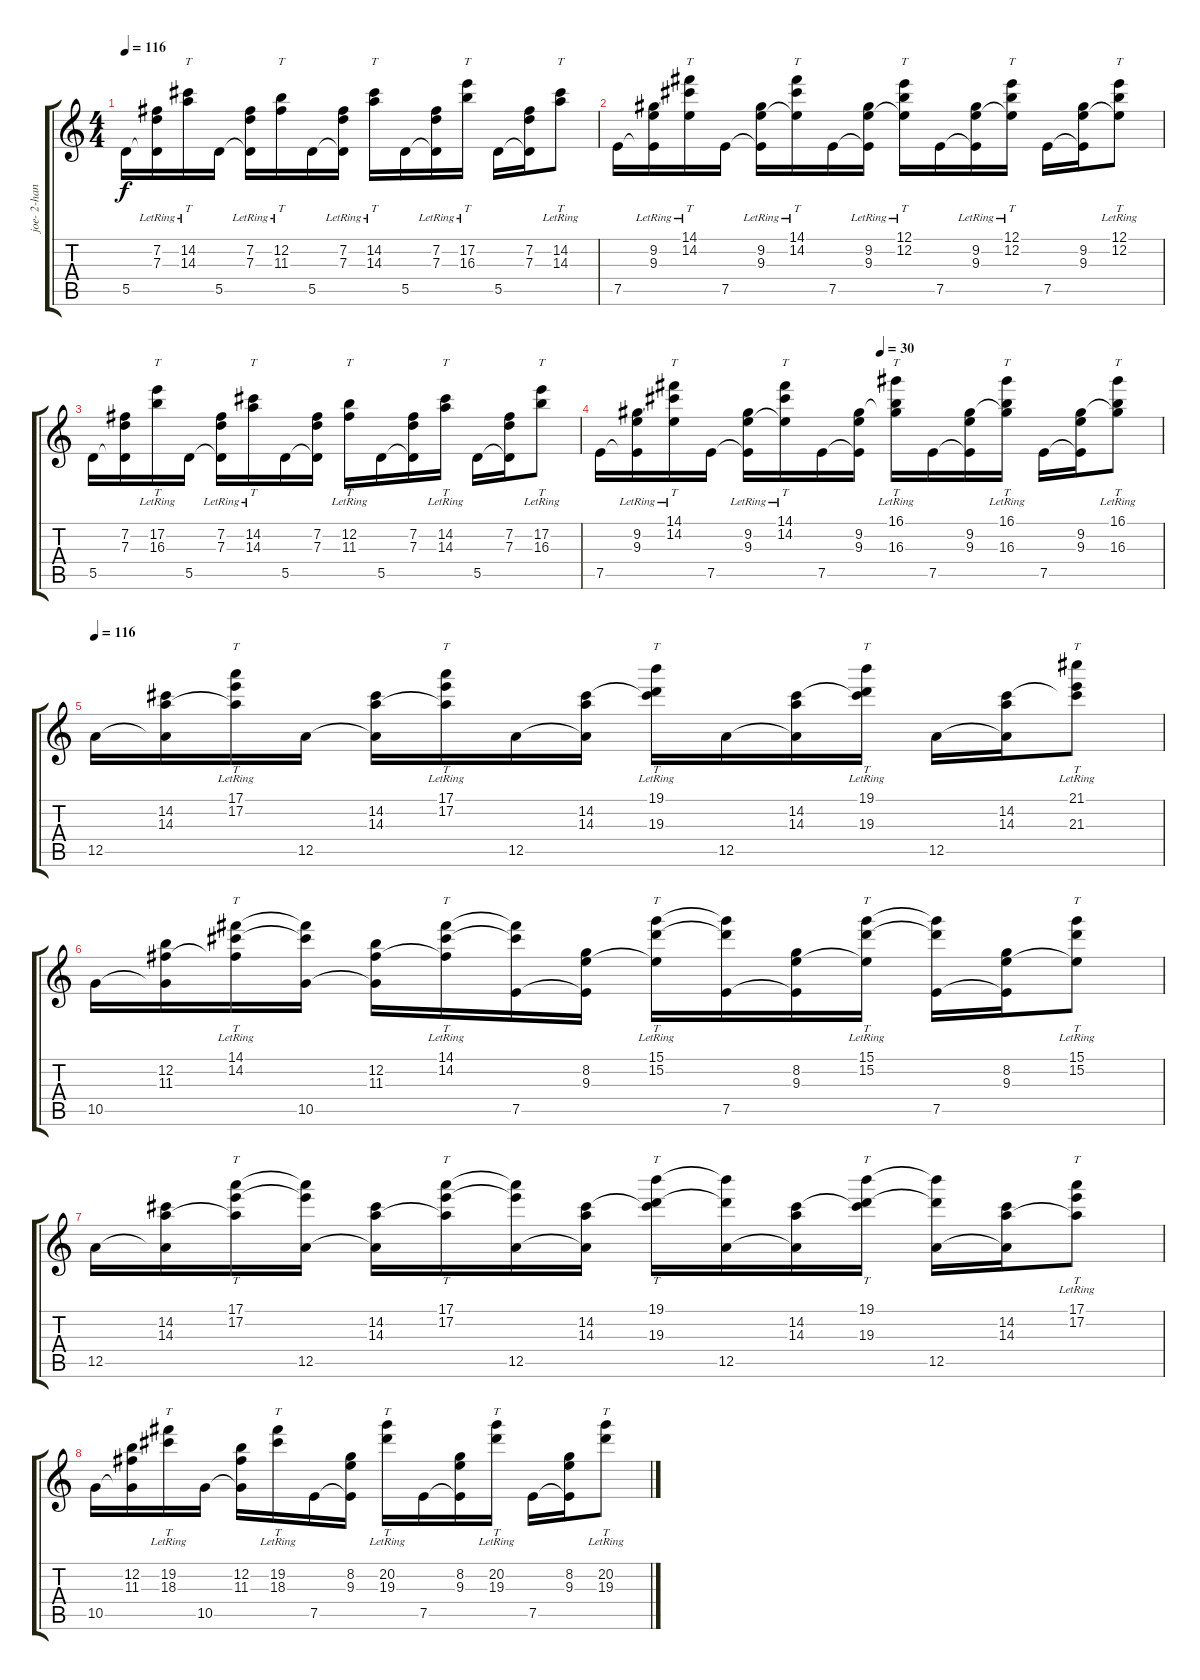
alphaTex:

\track ("joe- 2-hand tapping" "joe- 2-han") {instrument electricguitarjazz}
\staff {score tabs}
\tuning (E4 B3 G3 D3 A2 E2) {hide}
\ts (4 4)
\tempo 116
\clef g2
\ks c
5.5.16{dy f} (7.2{lr} 7.3 5.5{t}).16 (14.2{lr} 14.3{lr}).16{tt} 5.5.16 (7.2{lr} 7.3 5.5{t}).16 (12.2{lr} 11.3).16{tt} 5.5.16 (7.2{lr} 7.3 5.5{t}).16 (14.2{lr} 14.3).16{tt} 5.5.16 (7.2{lr} 7.3 5.5{t}).16 (17.2{lr} 16.3).16{tt} 5.5.16 (7.2 7.3 5.5{t}).16 (14.2{lr} 14.3).8{tt} |
7.5.16 (9.2 9.3{lr} 7.5{t}).16 (14.1{lr} 14.2{lr} 9.3{t}).16{tt} 7.5.16 (9.2 9.3{lr} 7.5{t}).16 (14.1{lr} 14.2{lr} 9.3{t}).16{tt} 7.5.16 (9.2 9.3{lr} 7.5{t}).16 (12.1{lr} 12.2{lr} 9.3{t}).16{tt} 7.5.16 (9.2 9.3{lr} 7.5{t}).16 (12.1{lr} 12.2{lr} 9.3{t}).16{tt} 7.5.16 (9.2 9.3 7.5{t}).16 (12.1{lr} 12.2{lr} 9.3{t}).8{tt} |
5.5.16 (7.2 7.3 5.5{t}).16 (17.2{lr} 16.3{lr}).16{tt} 5.5.16 (7.2{lr} 7.3 5.5{t}).16 (14.2{lr} 14.3{lr}).16{tt} 5.5.16 (7.2 7.3 5.5{t}).16 (12.2{lr} 11.3{lr}).16{tt} 5.5.16 (7.2 7.3 5.5{t}).16 (14.2{lr} 14.3{lr}).16{tt} 5.5.16 (7.2 7.3 5.5{t}).16 (17.2{lr} 16.3{lr}).8{tt} |
\tempo (30 0.5)
7.5.16 (9.2 9.3{lr} 7.5{t}).16 (14.1 14.2{lr} 9.3{t}).16{tt} 7.5.16 (9.2 9.3{lr} 7.5{t}).16 (14.1{lr} 14.2{lr} 9.3{t}).16{tt} 7.5.16 (9.2 9.3 7.5{t}).16 (16.1{lr} 9.2{t} 16.3{lr}).16{tt} 7.5.16 (9.2 9.3 7.5{t}).16 (16.1{lr} 9.2{t} 16.3{lr}).16{tt} 7.5.16 (9.2 9.3 7.5{t}).16 (16.1{lr} 9.2{t} 16.3{lr}).8{tt} |
\tempo 116
12.5.16 (14.2 14.3 12.5{t}).16 (17.1{lr} 17.2{lr} 14.3{t}).16{tt} 12.5.16 (14.2 14.3 12.5{t}).16 (17.1{lr} 17.2{lr} 14.3{t}).16{tt} 12.5.16 (14.2 14.3 12.5{t}).16 (19.1{lr} 14.2{t} 19.3{lr}).16{tt} 12.5.16 (14.2 14.3 12.5{t}).16 (19.1{lr} 14.2{t} 19.3{lr}).16{tt} 12.5.16 (14.2 14.3 12.5{t}).16 (21.1{lr} 14.2{t} 21.3{lr}).8{tt} |
10.5.16 (12.2 11.3 10.5{t}).16 (14.1 14.2{lr} 11.3{t}).16{tt} (14.1{t} 14.2{t} 10.5).16 (12.2 11.3 10.5{t}).16 (14.1 14.2{lr} 11.3{t}).16{tt} (14.1{t} 14.2{t} 7.5).16 (8.2 9.3 7.5{t}).16 (15.1 15.2{lr} 9.3{t}).16{tt} (15.1{t} 15.2{t} 7.5).16 (8.2 9.3 7.5{t}).16 (15.1 15.2{lr} 9.3{t}).16{tt} (15.1{t} 15.2{t} 7.5).16 (8.2 9.3 7.5{t}).16 (15.1{lr} 15.2{lr} 9.3{t}).8{tt} |
12.5.16 (14.2 14.3 12.5{t}).16 (17.1 17.2 14.3{t}).16{tt} (17.1{t} 17.2{t} 12.5).16 (14.2 14.3 12.5{t}).16 (17.1 17.2 14.3{t}).16{tt} (17.1{t} 17.2{t} 12.5).16 (14.2 14.3 12.5{t}).16 (19.1 14.2{t} 19.3).16{tt} (19.1{t} 19.3{t} 12.5).16 (14.2 14.3 12.5{t}).16 (19.1 14.2{t} 19.3).16{tt} (19.1{t} 19.3{t} 12.5).16 (14.2 14.3 12.5{t}).16 (17.1{lr} 17.2{lr} 14.3{t}).8{tt} |
10.5.16 (12.2 11.3 10.5{t}).16 (19.2{lr} 18.3{lr}).16{tt} 10.5.16 (12.2 11.3 10.5{t}).16 (19.2 18.3{lr}).16{tt} 7.5.16 (8.2 9.3 7.5{t}).16 (20.2{lr} 19.3{lr}).16{tt} 7.5.16 (8.2 9.3 7.5{t}).16 (20.2{lr} 19.3{lr}).16{tt} 7.5.16 (8.2 9.3 7.5{t}).16 (20.2{lr} 19.3{lr}).8{tt}
